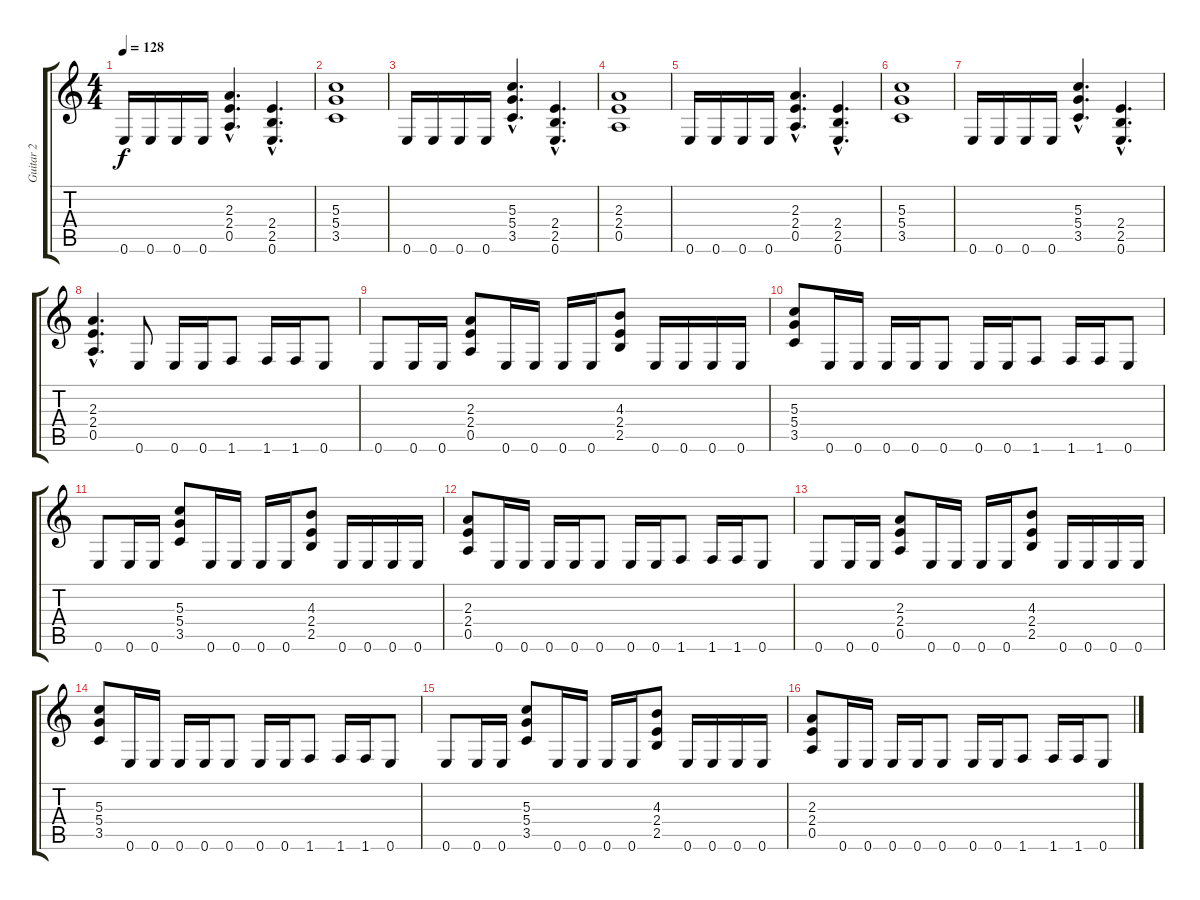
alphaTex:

\track ("Guitar 2" "Guitar 2") {instrument distortionguitar}
\staff {score tabs}
\tuning (E4 B3 G3 D3 A2 E2) {hide}
\ts (4 4)
\tempo 128
\clef g2
\ks c
0.6.16{dy f} 0.6.16 0.6.16 0.6.16 (2.3{hac} 2.4{hac} 0.5{hac}).4{d} (2.4{hac} 2.5{hac} 0.6{hac}).4{d} |
(5.3 5.4 3.5).1 |
0.6.16 0.6.16 0.6.16 0.6.16 (5.3{hac} 5.4{hac} 3.5{hac}).4{d} (2.4{hac} 2.5{hac} 0.6{hac}).4{d} |
(2.3 2.4 0.5).1 |
0.6.16 0.6.16 0.6.16 0.6.16 (2.3{hac} 2.4{hac} 0.5{hac}).4{d} (2.4{hac} 2.5{hac} 0.6{hac}).4{d} |
(5.3 5.4 3.5).1 |
0.6.16 0.6.16 0.6.16 0.6.16 (5.3{hac} 5.4{hac} 3.5{hac}).4{d} (2.4{hac} 2.5{hac} 0.6{hac}).4{d} |
(2.3{hac} 2.4{hac} 0.5{hac}).4{d} 0.6.8 0.6.16 0.6.16 1.6.8 1.6.16 1.6.16 0.6.8 |
0.6.8 0.6.16 0.6.16 (2.3 2.4 0.5).8 0.6.16 0.6.16 0.6.16 0.6.16 (4.3 2.4 2.5).8 0.6.16 0.6.16 0.6.16 0.6.16 |
(5.3 5.4 3.5).8 0.6.16 0.6.16 0.6.16 0.6.16 0.6.8 0.6.16 0.6.16 1.6.8 1.6.16 1.6.16 0.6.8 |
0.6.8 0.6.16 0.6.16 (5.3 5.4 3.5).8 0.6.16 0.6.16 0.6.16 0.6.16 (4.3 2.4 2.5).8 0.6.16 0.6.16 0.6.16 0.6.16 |
(2.3 2.4 0.5).8 0.6.16 0.6.16 0.6.16 0.6.16 0.6.8 0.6.16 0.6.16 1.6.8 1.6.16 1.6.16 0.6.8 |
0.6.8 0.6.16 0.6.16 (2.3 2.4 0.5).8 0.6.16 0.6.16 0.6.16 0.6.16 (4.3 2.4 2.5).8 0.6.16 0.6.16 0.6.16 0.6.16 |
(5.3 5.4 3.5).8 0.6.16 0.6.16 0.6.16 0.6.16 0.6.8 0.6.16 0.6.16 1.6.8 1.6.16 1.6.16 0.6.8 |
0.6.8 0.6.16 0.6.16 (5.3 5.4 3.5).8 0.6.16 0.6.16 0.6.16 0.6.16 (4.3 2.4 2.5).8 0.6.16 0.6.16 0.6.16 0.6.16 |
(2.3 2.4 0.5).8 0.6.16 0.6.16 0.6.16 0.6.16 0.6.8 0.6.16 0.6.16 1.6.8 1.6.16 1.6.16 0.6.8
